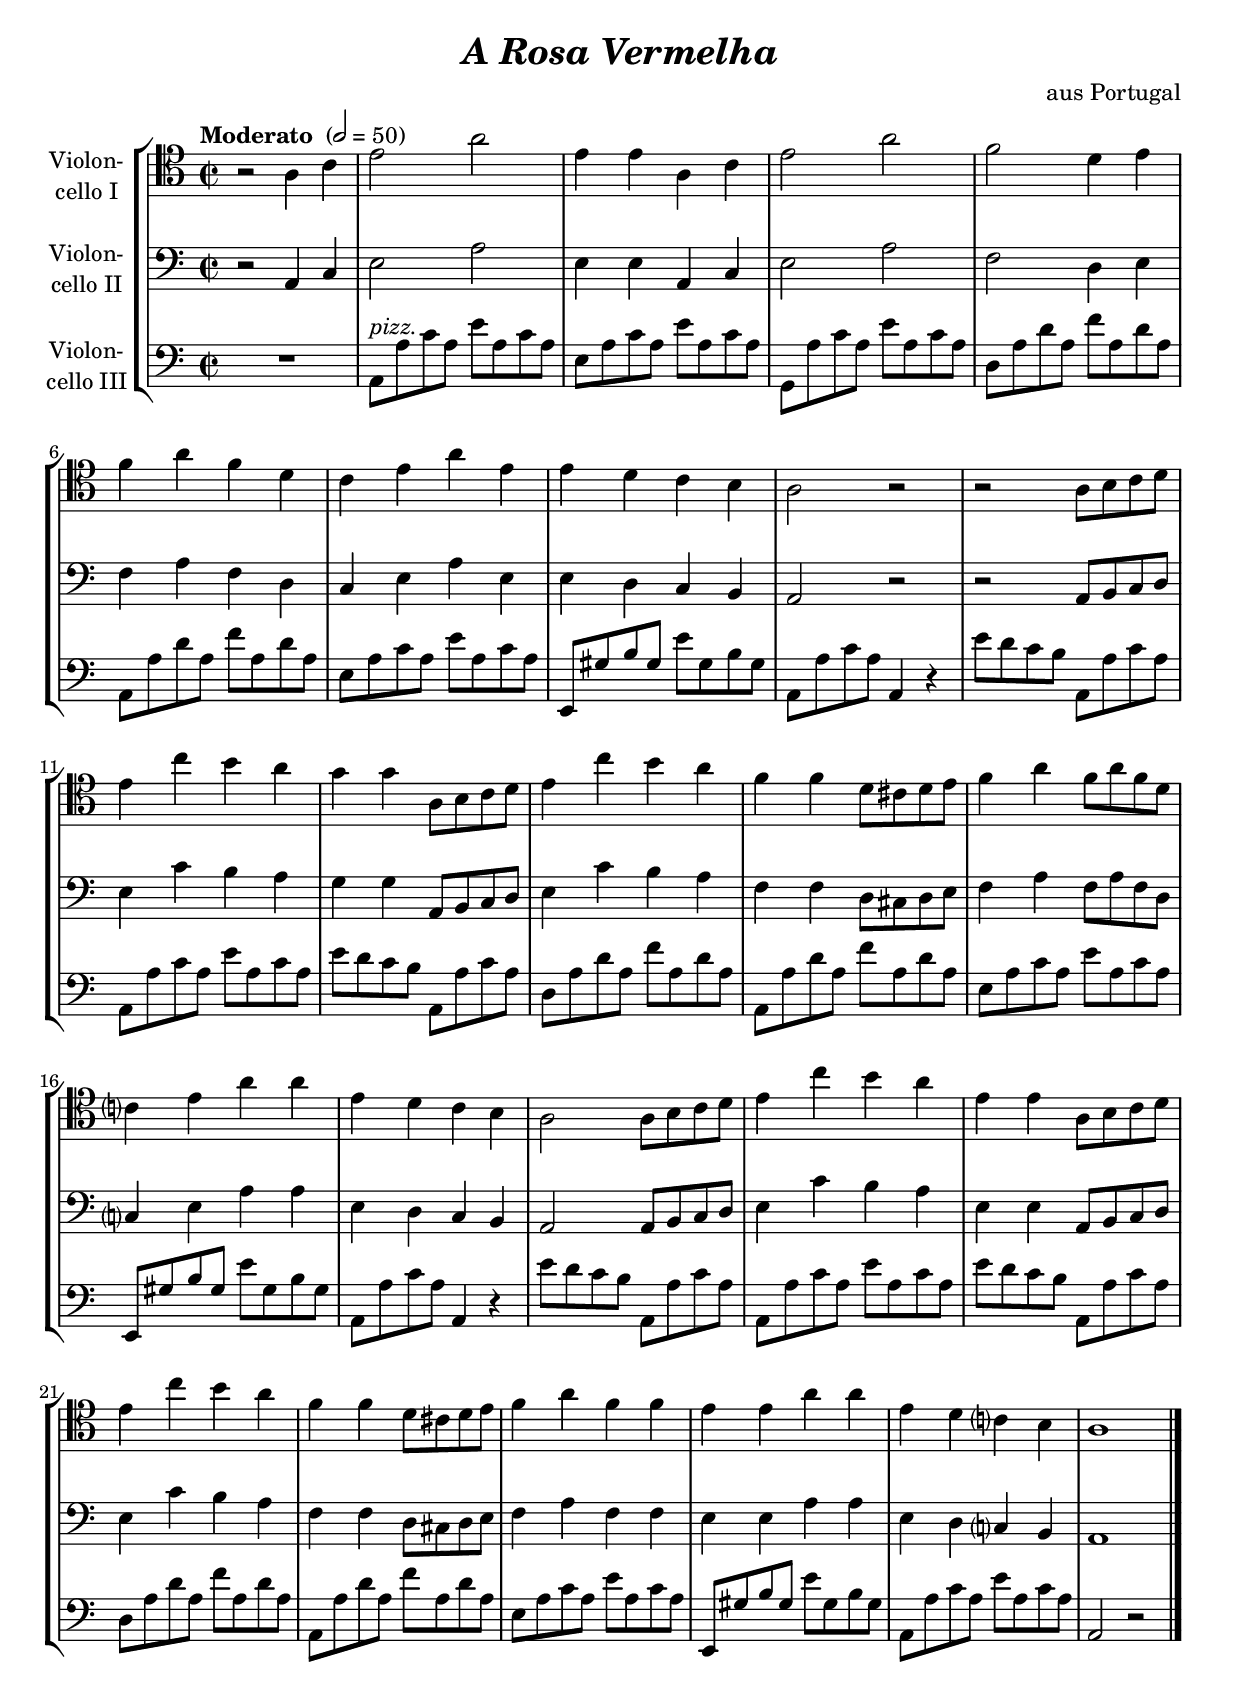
\version "2.18.2"
\include "deutsch.ly"
  
#(set-global-staff-size 20)

\header {
  title     = \markup \bold \italic "A Rosa Vermelha"
  composer  = "aus Portugal"
%  arranger  = ""
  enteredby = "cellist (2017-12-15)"
%  piece     = ""
}

voiceconsts = {
  \key c \major
  \clef "bass"
  \time 2/2
% \numericTimeSignature
  \compressFullBarRests
  % Set default beaming for all staves
%  \set Timing.beamExceptions = #'()
%  \set Timing.baseMoment     = #(ly:make-moment 1 4)
%  \set Timing.beatStructure  = #'(1 1 1)
  \tempo "Moderato " 2=50
}

mifl = "flute"
miob = "oboe"
mifh = "french horn"
mist = "string ensemble 1"
%minstr = "accordion"
miba = "cello"
mikl = "acoustic grand"

pizz = \markup \italic "pizz."

va = \relative c' {
  \voiceconsts
  \clef "tenor"

  r2 a4 c
  e2 a
  e4 e a, c
  e2 a
  f d4 e
  f a f d
  c e a e
  e d c h
  a2 r
  r a8 h c d

  e4 c' h a
  g g a,8 h c d
  e4 c' h a
  f f d8 cis d e
  f4 a f8 a f d
  c?4 e a a
  e d c h

  a2 a8 h c d
  e4 c' h a
  e e a,8 h c d
  e4 c' h a
  f f d8 cis d e
  f4 a f f
  e e a a

  e d c? h
  a1 \bar "|."
}

vb = \relative c {
  \voiceconsts

  r2 a4 c
  e2 a
  e4 e a, c
  e2 a
  f d4 e
  f a f d
  c e a e
  e d c h
  a2 r
  r a8 h c d

  e4 c' h a
  g g a,8 h c d
  e4 c' h a
  f f d8 cis d e
  f4 a f8 a f d
  c?4 e a a
  e d c h

  a2 a8 h c d
  e4 c' h a
  e e a,8 h c d
  e4 c' h a
  f f d8 cis d e
  f4 a f f
  e e a a

  e d c? h
  a1 \bar "|."
}

vc = \relative c {
  \voiceconsts

  R1
  a8^\pizz a' c a e' a, c a
  e a c a e' a, c a
  g, a' c a e' a, c a
  d, a' d a f' a, d a
  a, a' d a f' a, d a

  e a c a e' a, c a
  e, gis' h gis e' gis, h gis
  a, a' c a a,4 r
  e''8 d c h a, a' c a
  a, a' c a e' a, c a

  e' d c h a, a' c a
  d, a' d a f' a, d a
  a, a' d a f' a, d a
  e a c a e' a, c a
  e, gis' h gis e' gis, h gis

  a, a' c a a,4 r
  e''8 d c h a, a' c a
  a, a' c a e' a, c a
  e' d c h a, a' c a
  d, a' d a f' a, d a

  a, a' d a f' a, d a
  e a c a e' a, c a
  e, gis' h gis e' gis, h gis
  a, a' c a e' a, c a
  a,2 r \bar "|."
}


music = \new StaffGroup <<

      \new Staff {
	\set Staff.midiInstrument = \miba
	\set Staff.instrumentName = \markup \center-column { "Violon-" "cello I" }
	\transpose c c { \va }
      }

      \new Staff {
	\set Staff.midiInstrument = \miba
	\set Staff.instrumentName = \markup \center-column { "Violon-" "cello II" }
	\transpose c c { \vb }
      }

      \new Staff {
	\set Staff.midiInstrument = \miba
	\set Staff.instrumentName = \markup \center-column { "Violon-" "cello III" }
	\transpose c c { \vc }
      }
>>

\book {
  \score {
    \music
    \layout {}
  }

  \score {
    \unfoldRepeats \music

    \midi {
      \context {
        \Score
      }
    }
  }
}
